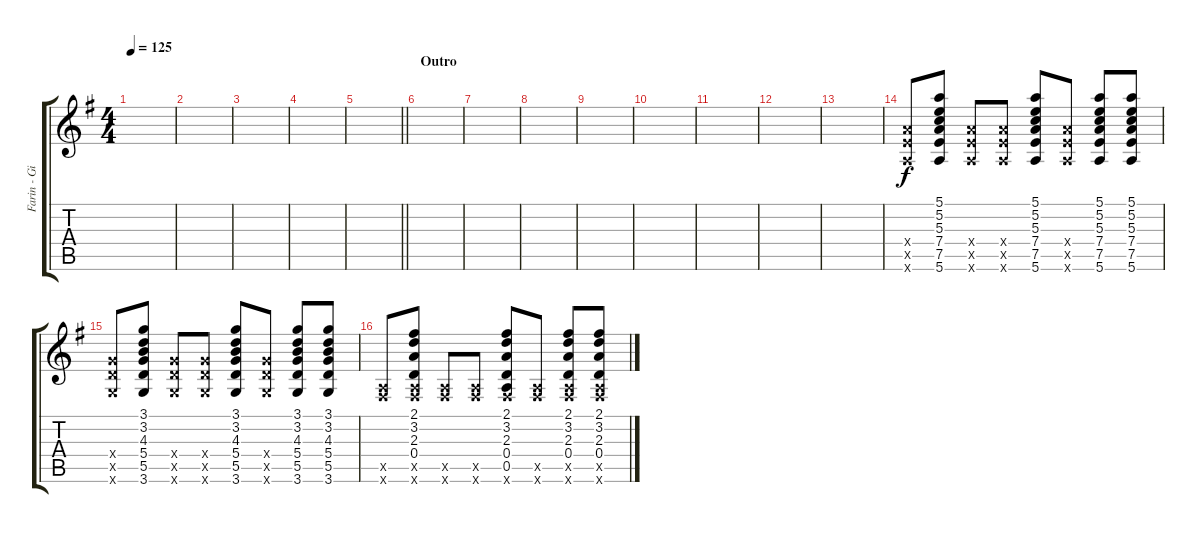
\track ("Farin - Gitarre 1 (Verzerrt)" "Farin - Gi") {instrument overdrivenguitar}
\staff {score tabs}
\tuning (E4 B3 G3 D3 A2 E2) {hide}
\ts (4 4)
\tempo 125
\clef g2
\ks g
|
|
|
|
\barLineRight lightlight
|
\section ("" "Outro")
|
|
|
|
|
|
|
|
(7.4{x} 7.5{x} 5.6{x}).8 (5.1 5.2 5.3 7.4 7.5 5.6).8 (7.4{x} 7.5{x} 5.6{x}).8 (7.4{x} 7.5{x} 5.6{x}).8 (5.1 5.2 5.3 7.4 7.5 5.6).8 (7.4{x} 7.5{x} 5.6{x}).8 (5.1 5.2 5.3 7.4 7.5 5.6).8 (5.1 5.2 5.3 7.4 7.5 5.6).8 |
(5.4{x} 5.5{x} 3.6{x}).8 (3.1 3.2 4.3 5.4 5.5 3.6).8 (5.4{x} 5.5{x} 3.6{x}).8 (5.4{x} 5.5{x} 3.6{x}).8 (3.1 3.2 4.3 5.4 5.5 3.6).8 (5.4{x} 5.5{x} 3.6{x}).8 (3.1 3.2 4.3 5.4 5.5 3.6).8 (3.1 3.2 4.3 5.4 5.5 3.6).8 |
(0.5{x} 2.6{x}).8 (2.1 3.2 2.3 0.4 0.5{x} 2.6{x}).8 (0.5{x} 2.6{x}).8 (0.5{x} 2.6{x}).8 (2.1 3.2 2.3 0.4 0.5 2.6{x}).8 (0.5{x} 2.6{x}).8 (2.1 3.2 2.3 0.4 0.5{x} 2.6{x}).8 (2.1 3.2 2.3 0.4 0.5{x} 2.6{x}).8
